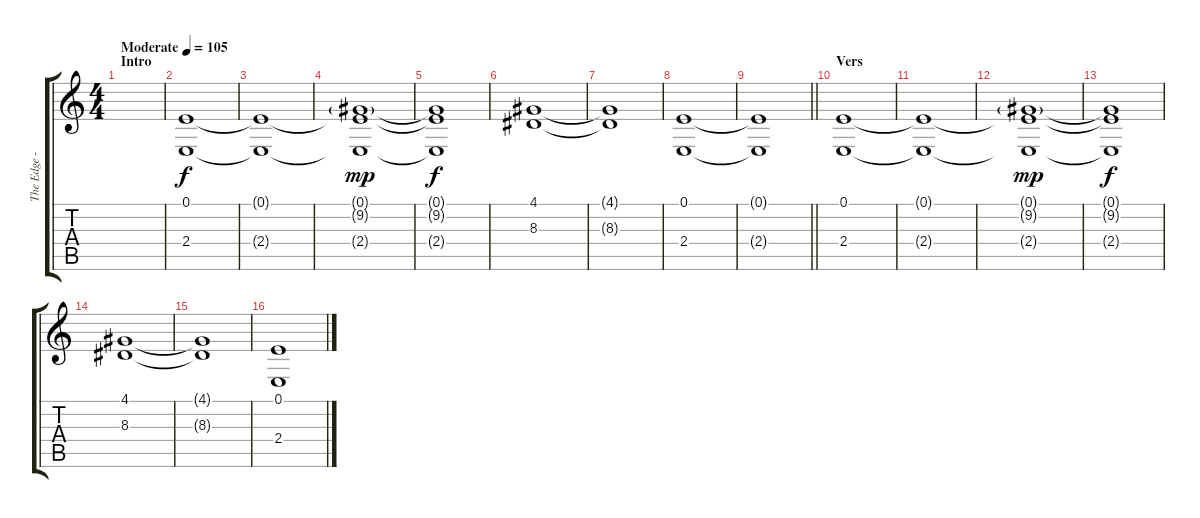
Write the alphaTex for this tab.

\track ("The Edge - Keys" "The Edge -") {instrument clarinet}
\staff {score tabs}
\tuning (E4 B3 G3 D3 A2 E2) {hide}
\ts (4 4)
\section ("" "Intro")
\tempo (105 "Moderate")
\clef g2
\ks c
|
(0.1 2.4).1 |
(0.1{t} 2.4{t}).1 |
(0.1{t} 9.2{g} 2.4{t}).1{dy mp} |
(0.1{t} 9.2{t} 2.4{t}).1{dy f} |
(4.1 8.3).1 |
(4.1{t} 8.3{t}).1 |
(0.1 2.4).1 |
\barLineRight lightlight
(0.1{t} 2.4{t}).1 |
\section ("" "Vers")
(0.1 2.4).1 |
(0.1{t} 2.4{t}).1 |
(0.1{t} 9.2{g} 2.4{t}).1{dy mp} |
(0.1{t} 9.2{t} 2.4{t}).1{dy f} |
(4.1 8.3).1 |
(4.1{t} 8.3{t}).1 |
(0.1 2.4).1
